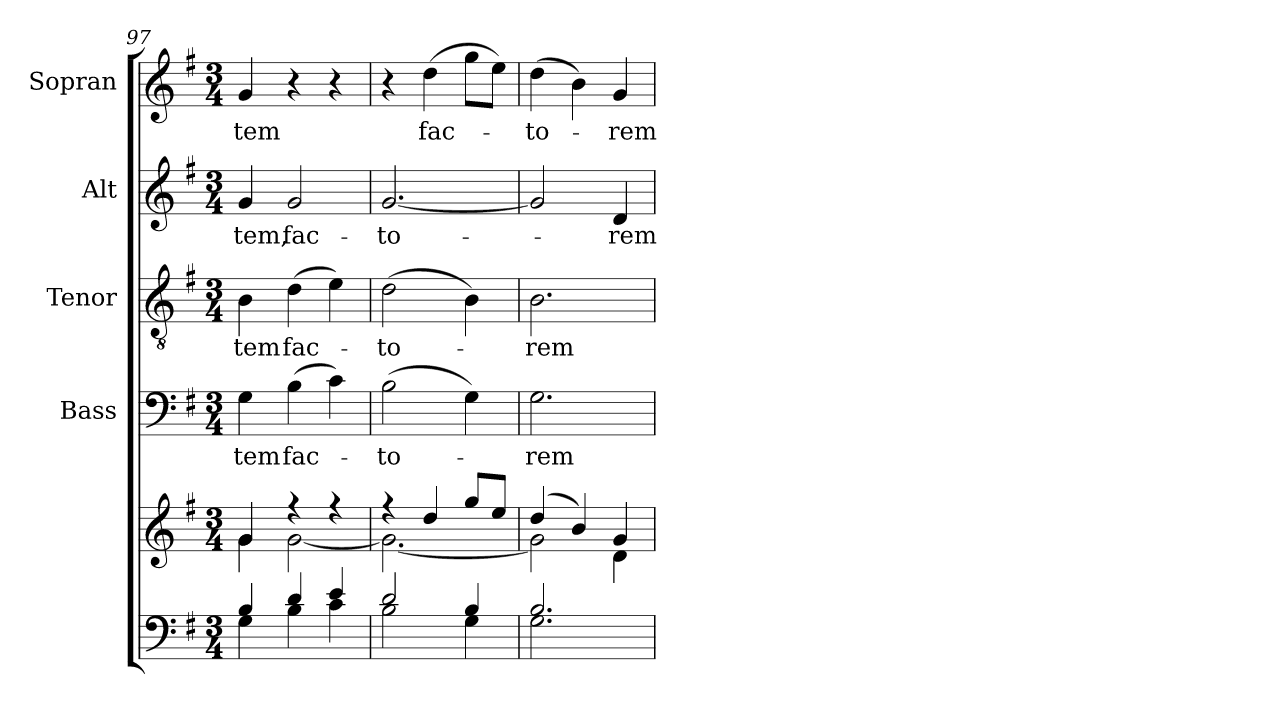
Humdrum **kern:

**kern	**kern	**kern	**text	**kern	**text	**kern	**text	**kern	**text
*part5	*part5	*part4	*part4	*part3	*part3	*part2	*part2	*part1	*part1
*staff6	*staff5	*staff4	*staff4	*staff3	*staff3	*staff2	*staff2	*staff1	*staff1
*	*	*I"Bass	*	*I"Tenor	*	*I"Alt	*	*I"Sopran	*
*	*	*I'B.	*	*I'T.	*	*I'A.	*	*I'S.	*
*clefF4	*clefG2	*clefF4	*	*clefGv2	*	*clefG2	*	*clefG2	*
*k[f#]	*k[f#]	*k[f#]	*	*k[f#]	*	*k[f#]	*	*k[f#]	*
*G:	*G:	*G:	*	*G:	*	*G:	*	*G:	*
*M3/4	*M3/4	*M3/4	*	*M3/4	*	*M3/4	*	*M3/4	*
=97	=97	=97	=97	=97	=97	=97	=97	=97	=97
*^	*^	*	*	*	*	*	*	*	*
!	!	!	!	!	!LO:LY:b	!	!LO:LY:b	!	!LO:LY:b	!	!LO:LY:b
4B/	4G\	4g/	4g\	4G\	-tem	4B\	-tem	4g/	-tem,	4g/	-tem
!	!	!	!	!	!LO:LY:b	!	!LO:LY:b	!	!LO:LY:b	!	!
4d/	4B\	4ree	[<2g\	(>4B\	fac-	(>4d\	fac-	2g/	fac-	4r	.
4e/	4c\	4ree	.	4c\)	.	4e\)	.	.	.	4r	.
=98	=98	=98	=98	=98	=98	=98	=98	=98	=98	=98	=98
!	!	!	!	!	!LO:LY:b	!	!LO:LY:b	!	!LO:LY:b	!	!
2d/	2B\	4ree	2.g\_	(>2B\	-to-	(>2d\	-to-	[2.g/	-to-	4r	.
!	!	!	!	!	!	!	!	!	!	!	!LO:LY:b
.	.	4dd/	.	.	.	.	.	.	.	(>4dd\	fac-
4B/	4G\	8gg/L	.	4G\)	.	4B\)	.	.	.	8gg\L	.
.	.	8ee/J	.	.	.	.	.	.	.	8ee\J)	.
=99	=99	=99	=99	=99	=99	=99	=99	=99	=99	=99	=99
!	!	!	!	!	!LO:LY:b	!	!LO:LY:b	!	!	!	!LO:LY:b
2.B/	2.G\	(4dd/	2g\]	2.G\	-rem	2.B\	-rem	2g/]	.	(>4dd\	-to-
.	.	4b/)	.	.	.	.	.	.	.	4b\)	.
!	!	!	!	!	!	!	!	!	!LO:LY:b	!	!LO:LY:b
.	.	4g/	4d\	.	.	.	.	4d/	-rem	4g/	-rem
*v	*v	*	*	*	*	*	*	*	*	*	*
*	*v	*v	*	*	*	*	*	*	*	*
=	=	=	=	=	=	=	=	=	=
*-	*-	*-	*-	*-	*-	*-	*-	*-	*-
